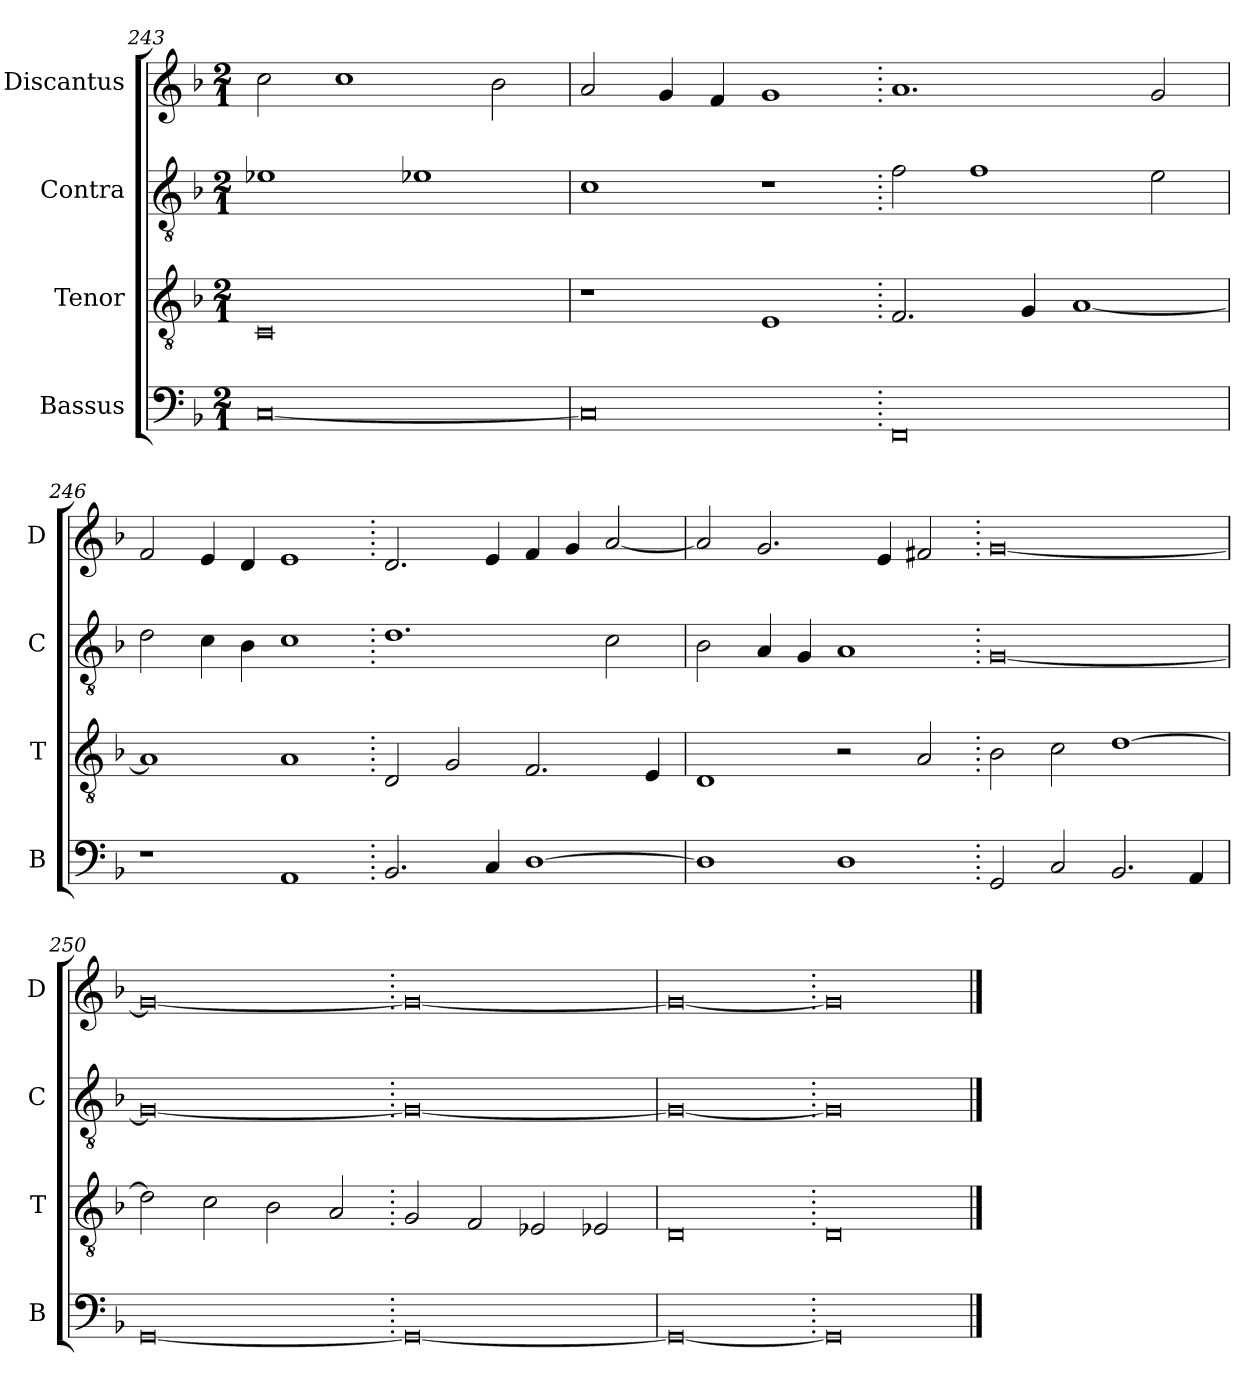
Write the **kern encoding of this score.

**kern	**kern	**kern	**kern
*part4	*part3	*part2	*part1
*staff4	*staff3	*staff2	*staff1
*I"Bassus	*I"Tenor	*I"Contra	*I"Discantus
*I'B	*I'T	*I'C	*I'D
*clefF4	*clefGv2	*clefGv2	*clefG2
*k[b-]	*k[b-]	*k[b-]	*k[b-]
*M2/1	*M2/1	*M2/1	*M2/1
=243	=243	=243	=243
[0C	0C	1e-X	2cc\
.	.	.	1cc
.	.	1e-X	.
.	.	.	2b-\
=244	=244	=244	=244
0C]	1r	1c	2a/
.	.	.	4g/
.	.	.	4f/
.	1E	1r	1g
=245.	=245.	=245.	=245.
0FF	2.F/	2f\	1.a
.	.	1f	.
.	4G/	.	.
.	[1A	.	.
.	.	2e\	2g/
=246	=246	=246	=246
1r	1A]	2d\	2f/
.	.	4c\	4e/
.	.	4B-\	4d/
1AA	1A	1c	1e
=247.	=247.	=247.	=247.
2.BB-/	2D/	1.d	2.d/
.	2G/	.	.
4C/	.	.	4e/
[1D	2.F/	.	4f/
.	.	.	4g/
.	.	2c\	[2a/
.	4E/	.	.
=248	=248	=248	=248
1D]	1D	2B-\	2a/]
.	.	4A/	2.g/
.	.	4G/	.
1D	2r	1A	.
.	.	.	4e/
.	2A/	.	2f#X/
=249.	=249.	=249.	=249.
2GG/	2B-\	[0G	[0g
2C/	2c\	.	.
2.BB-/	[1d	.	.
4AA/	.	.	.
=250	=250	=250	=250
[0GG	2d\]	0G_	0g_
.	2c\	.	.
.	2B-\	.	.
.	2A/	.	.
=251.	=251.	=251.	=251.
0GG_	2G/	0G_	0g_
.	2F/	.	.
.	2E-X/	.	.
.	2E-X/	.	.
=252	=252	=252	=252
0GG_	0D	0G_	0g_
=253.	=253.	=253.	=253.
0GG]	0D	0G]	0g]
==	==	==	==
*-	*-	*-	*-
